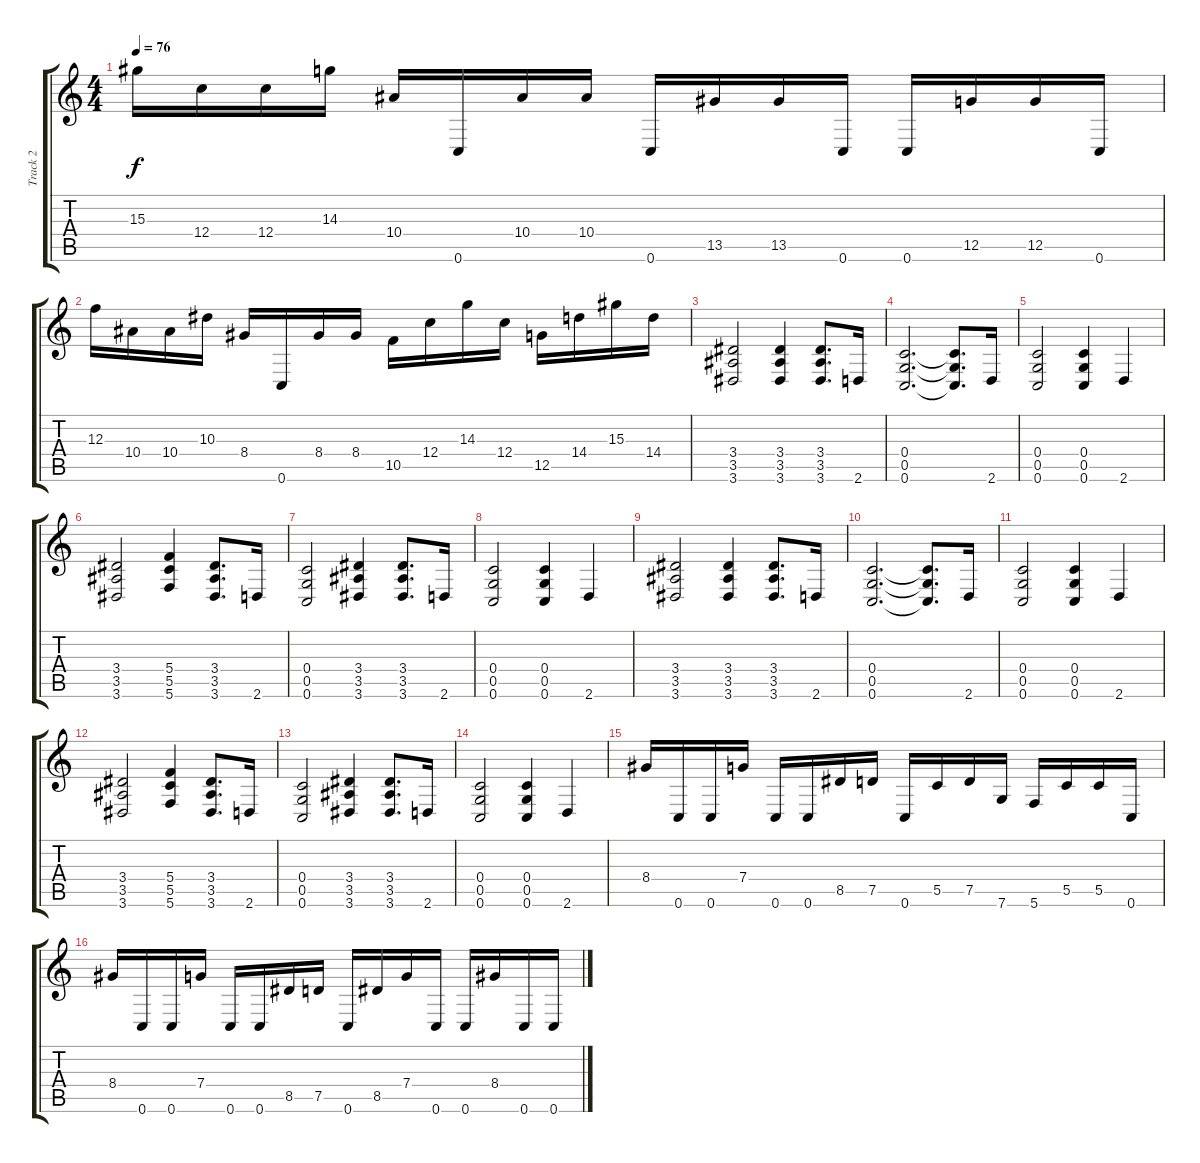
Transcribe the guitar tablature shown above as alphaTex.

\track ("Track 2" "Track 2") {instrument distortionguitar}
\staff {score tabs}
\tuning (D4 A3 F3 C3 G2 C2) {hide}
\ts (4 4)
\tempo 76
\clef g2
\ks c
15.3.16{dy f} 12.4.16 12.4.16 14.3.16 10.4.16 0.6.16 10.4.16 10.4.16 0.6.16 13.5.16 13.5.16 0.6.16 0.6.16 12.5.16 12.5.16 0.6.16 |
12.3.16 10.4.16 10.4.16 10.3.16 8.4.16 0.6.16 8.4.16 8.4.16 10.5.16 12.4.16 14.3.16 12.4.16 12.5.16 14.4.16 15.3.16 14.4.16 |
(3.4 3.5 3.6).2 (3.4 3.5 3.6).4 (3.4 3.5 3.6).8{d} 2.6.16 |
(0.4 0.5 0.6).2{d} (0.4{t} 0.5{t} 0.6{t}).8{d} 2.6.16 |
(0.4 0.5 0.6).2 (0.4 0.5 0.6).4 2.6.4 |
(3.4 3.5 3.6).2 (5.4 5.5 5.6).4 (3.4 3.5 3.6).8{d} 2.6.16 |
(0.4 0.5 0.6).2 (3.4 3.5 3.6).4 (3.4 3.5 3.6).8{d} 2.6.16 |
(0.4 0.5 0.6).2 (0.4 0.5 0.6).4 2.6.4 |
(3.4 3.5 3.6).2 (3.4 3.5 3.6).4 (3.4 3.5 3.6).8{d} 2.6.16 |
(0.4 0.5 0.6).2{d} (0.4{t} 0.5{t} 0.6{t}).8{d} 2.6.16 |
(0.4 0.5 0.6).2 (0.4 0.5 0.6).4 2.6.4 |
(3.4 3.5 3.6).2 (5.4 5.5 5.6).4 (3.4 3.5 3.6).8{d} 2.6.16 |
(0.4 0.5 0.6).2 (3.4 3.5 3.6).4 (3.4 3.5 3.6).8{d} 2.6.16 |
(0.4 0.5 0.6).2 (0.4 0.5 0.6).4 2.6.4 |
8.4.16 0.6.16 0.6.16 7.4.16 0.6.16 0.6.16 8.5.16 7.5.16 0.6.16 5.5.16 7.5.16 7.6.16 5.6.16 5.5.16 5.5.16 0.6.16 |
8.4.16 0.6.16 0.6.16 7.4.16 0.6.16 0.6.16 8.5.16 7.5.16 0.6.16 8.5.16 7.4.16 0.6.16 0.6.16 8.4.16 0.6.16 0.6.16
